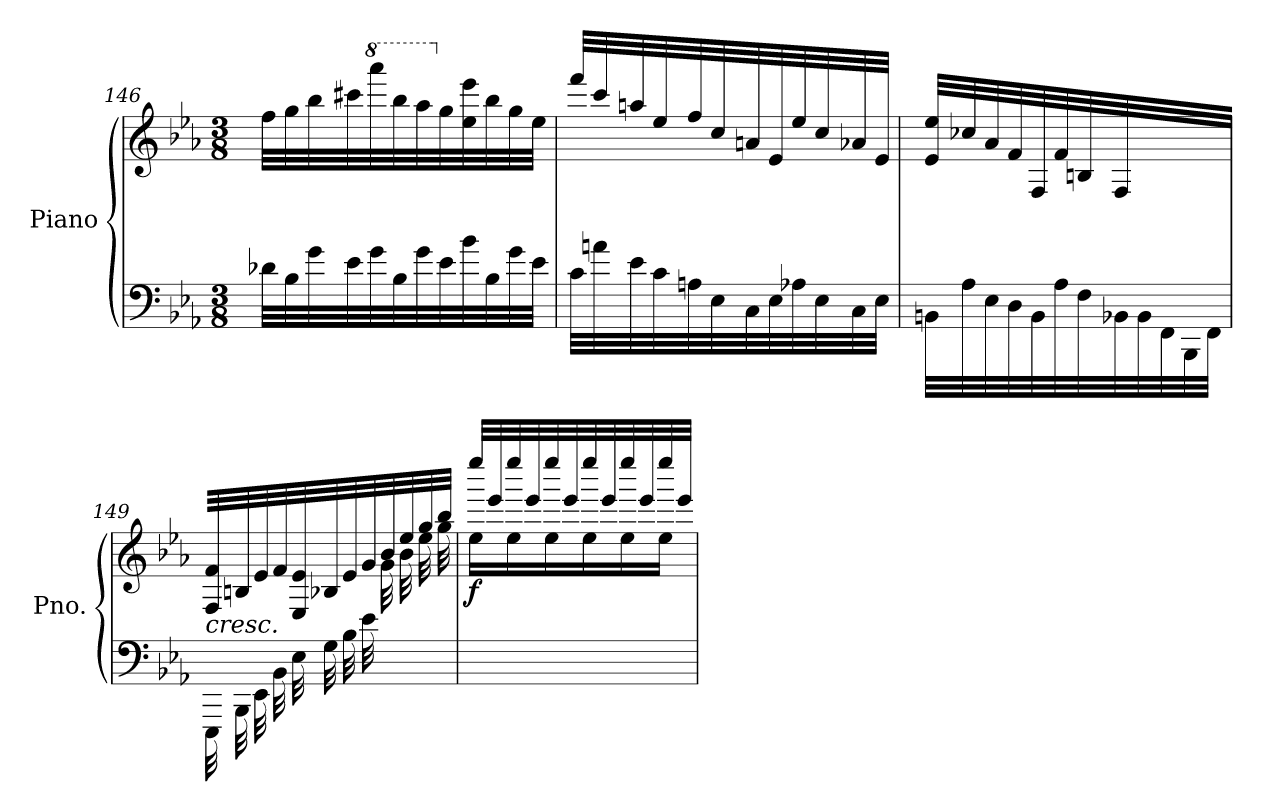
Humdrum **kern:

**kern	**kern	**dynam
*part1	*part1	*part1
*staff2	*staff1	*staff1/2
*I"Piano	*	*
*I'Pno.	*	*
!!LO:LB:g=z
*clefF4	*clefG2	*
*k[b-e-a-]	*k[b-e-a-]	*
*M3/8	*M3/8	*
=146	=146	=146
32d-X\LLL	32ff\LLL	.
32B-\	32gg\	.
32g\	32bb-\	.
32e-\	32ccc#X\	.
*	*8va	*
32g\	32aaaa-\	.
32B-\	32bbb-\	.
32g\	32aaa-\	.
*	*X8va	*
32e-\	32gg\	.
32b-\	32ee-\ 32eee-\	.
32B-\	32bb-\	.
32g\	32gg\	.
32e-\JJJ	32ee-\JJJ	.
=147	=147	=147
32c\LLL	32fff/LLL	.
32an\	32ccc/	.
32e-\	32aan/	.
32c\	32ee-/	.
32An\	32ff/	.
32E-\	32cc/	.
32C\	32an/	.
32E-\	32e-/	.
32A-X\	32ee-/	.
32E-\	32cc/	.
32C\	32a-X/	.
32E-\JJJ	32e-/JJJ	.
=148	=148	=148
*^	*	*
4ryy	32BBn\LLL	32e-/ 32ee-/LLL	.
.	32A-\	32cc-X/	.
.	32E-\	32a-/	.
.	32D\	32f/	.
.	32BB\	32F/	.
.	32A-\	32f/	.
.	32F\	32Bn/	.
.	32BB-X\	32F/	.
32A-/	32BB-\	8ryy	.
32F/	32FF\	.	.
32D/	32BBB-\	.	.
32E-/JJJ	32FF\JJJ	.	.
!!LO:PB:g=z
=149	=149	=149	=149
*	*	*^	*
!	!	!LO:TX:b:i:t=cresc.	!	!
*v	*v	*	*	*
32EEE-\LLL	32F/ 32f/LLL	4ryy	.
32BBB-\	32Bn/	.	.
32EE-\	32e-/	.	.
32BB-\	32f/	.	.
32E-\	32E-/ 32e-/	.	.
32G\	32B-X/	.	.
32B-\	32e-/	.	.
32e-\	32g/	.	.
8ryy	32b-/	32g\	.
.	32ee-/	32b-\	.
.	32gg/	32ee-\	.
.	32bb-/JJJ	32gg\JJJ	.
=150	=150	=150	=150
!	!	!	!LO:DY:b
4.ryy	32eeee-/LLL	16ee-\LL	f
.	32eee-/	.	.
.	32eeee-/	16ee-\	.
.	32eee-/	.	.
.	32eeee-/	16ee-\	.
.	32eee-/	.	.
.	32eeee-/	16ee-\	.
.	32eee-/	.	.
.	32eeee-/	16ee-\	.
.	32eee-/	.	.
.	32eeee-/	16ee-\JJ	.
.	32eee-/JJJ	.	.
*	*v	*v	*
=	=	=
*-	*-	*-
